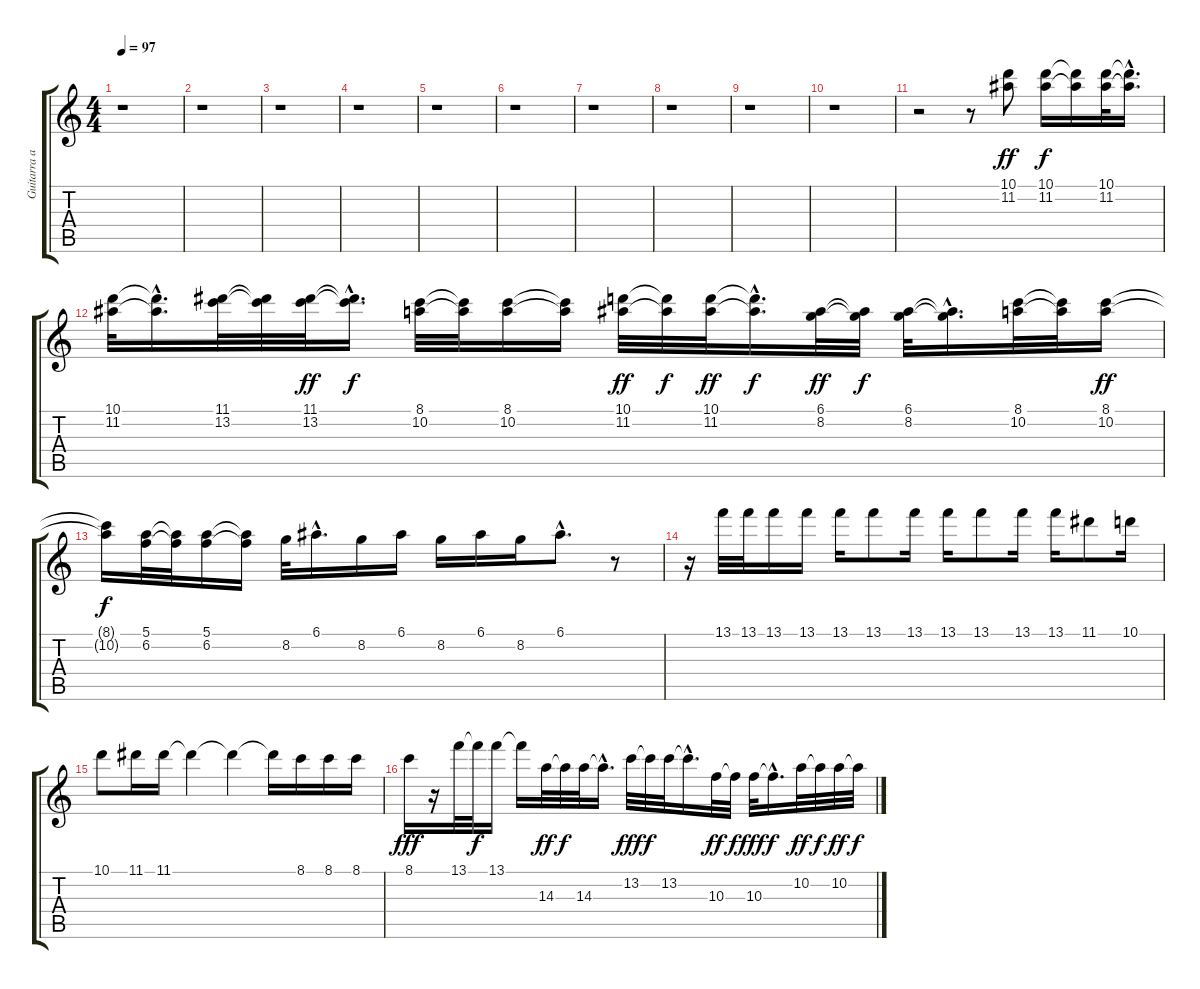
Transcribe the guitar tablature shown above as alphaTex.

\track ("Guitarra acustica" "Guitarra a") {instrument acousticguitarsteel}
\staff {score tabs}
\tuning (E4 B3 G3 D3 A2 E2) {hide}
\ts (4 4)
\tempo 97
\clef g2
\ks c
r.1{dy mp} |
r.1 |
r.1 |
r.1 |
r.1 |
r.1 |
r.1 |
r.1 |
r.1 |
r.1 |
r.2 r.8 (10.1 11.2).8{dy ff} (10.1 11.2).16{dy f} (10.1{t} 11.2{t}).16 (10.1 11.2).32 (10.1{hac t} 11.2{hac t}).16{d} |
(10.1 11.2).32 (10.1{hac t} 11.2{hac t}).16{d} (11.1 13.2).32 (11.1{t} 13.2{t}).32 (11.1 13.2).32{dy ff} (11.1{hac t} 13.2{hac t}).16{d dy f} (8.1 10.2).32 (8.1{t} 10.2{t}).32 (8.1 10.2).16 (8.1{t} 10.2{t}).16 (10.1 11.2).32{dy ff} (10.1{t} 11.2{t}).32{dy f} (10.1 11.2).32{dy ff} (10.1{hac t} 11.2{hac t}).16{d dy f} (6.1 8.2).32{dy ff} (6.1{t} 8.2{t}).32{dy f} (6.1 8.2).32 (6.1{hac t} 8.2{hac t}).16{d} (8.1 10.2).32 (8.1{t} 10.2{t}).32 (8.1 10.2).16{dy ff} |
(8.1{t} 10.2{t}).16{dy f} (5.1 6.2).32 (5.1{t} 6.2{t}).32 (5.1 6.2).16 (5.1{t} 6.2{t}).16 8.2.32 6.1{hac}.16{d} 8.2.16 6.1.16 8.2.16 6.1.16 8.2.16 6.1{hac}.8{d} r.8 |
r.16 13.1.32 13.1.32 13.1.16 13.1.16 13.1.16 13.1.8 13.1.16 13.1.16 13.1.8 13.1.16 13.1.16 11.1.8 10.1.16 |
10.1.8 11.1.16 11.1.16 11.1{t}.4 11.1{t}.4 11.1{t}.16 8.1.16 8.1.16 8.1.16 |
8.1.16{dy fff} r.16 13.1.32 13.1{t}.32{dy f} 13.1.16 13.1{t}.16 14.3.32{dy ff} 14.3{t}.32{dy f} 14.3.32 14.3{hac t}.16{d} 13.2.32{dy fff} 13.2{t}.32{dy f} 13.2.32 13.2{hac t}.16{d} 10.3.32{dy ff} 10.3{t}.32{dy f} 10.3.32{dy fff} 10.3{hac t}.16{d dy f} 10.2.32{dy ff} 10.2{t}.32{dy f} 10.2.32{dy ff} 10.2{t}.32{dy f}
